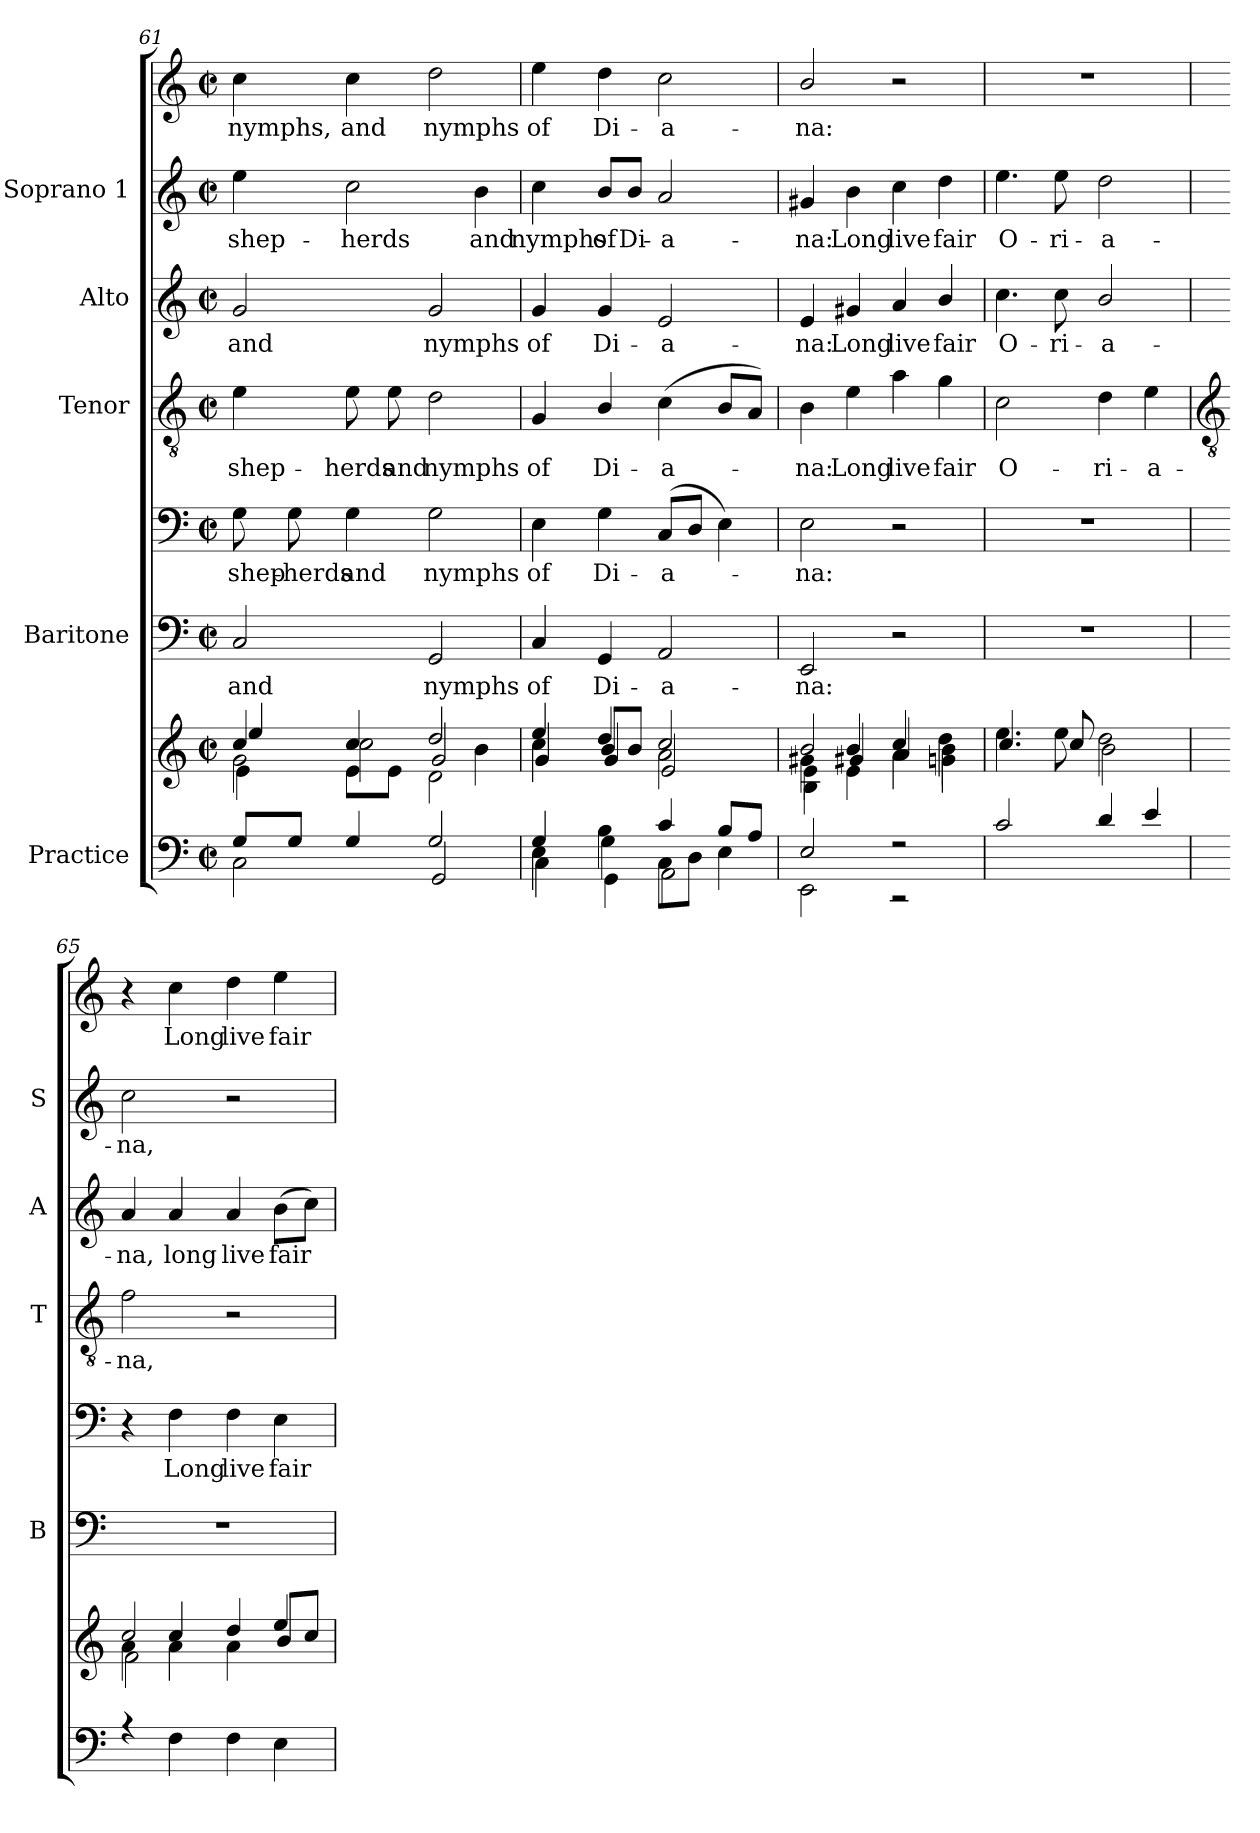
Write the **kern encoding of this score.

**kern	**kern	**kern	**text	**kern	**text	**kern	**text	**kern	**text	**kern	**text	**kern	**text
*part5	*part5	*part4	*part4	*part4	*part4	*part3	*part3	*part2	*part2	*part1	*part1	*part1	*part1
*staff8	*staff7	*staff6	*staff6	*staff5	*staff5	*staff4	*staff4	*staff3	*staff3	*staff2	*staff2	*staff1	*staff1
*I"Practice	*	*I"Baritone	*	*	*	*I"Tenor	*	*I"Alto	*	*I"Soprano 1	*	*	*
*	*	*I'B	*	*	*	*I'T	*	*I'A	*	*I'S	*	*	*
*clefF4	*clefG2	*clefF4	*	*clefF4	*	*clefGv2	*	*clefG2	*	*clefG2	*	*clefG2	*
*k[]	*k[]	*k[]	*	*k[]	*	*k[]	*	*k[]	*	*k[]	*	*k[]	*
*C:	*C:	*C:	*	*C:	*	*C:	*	*C:	*	*C:	*	*C:	*
*M2/2	*M2/2	*M2/2	*	*M2/2	*	*M2/2	*	*M2/2	*	*M2/2	*	*M2/2	*
*met(c|)	*met(c|)	*met(c|)	*	*met(c|)	*	*met(c|)	*	*met(c|)	*	*met(c|)	*	*met(c|)	*
=61	=61	=61	=61	=61	=61	=61	=61	=61	=61	=61	=61	=61	=61
*^	*^	*	*	*	*	*	*	*	*	*	*	*	*
*	*	*	*^	*	*	*	*	*	*	*	*	*	*	*	*
*	*	*	*	*^	*	*	*	*	*	*	*	*	*	*	*	*
!	!	!	!	!	!	!	!LO:LY:b	!	!LO:LY:b	!	!LO:LY:b	!	!LO:LY:b	!	!LO:LY:b	!	!LO:LY:b
8G/L	2C\	4cc/	4ee/	2g\	4e\	2C	and	8G	shep-	4e	shep-	2g	and	4ee	shep-	4cc	nymphs,
!	!	!	!	!	!	!	!	!	!LO:LY:b	!	!	!	!	!	!	!	!
8G/J	.	.	.	.	.	.	.	8G	-herds	.	.	.	.	.	.	.	.
!	!	!	!	!	!	!	!	!	!LO:LY:b	!	!LO:LY:b	!	!	!	!LO:LY:b	!	!LO:LY:b
4G/	.	4cc/	2cc	.	8eL	.	.	4G	and	8e	-herds	.	.	2cc	-herds	4cc	and
!	!	!	!	!	!	!	!	!	!	!	!LO:LY:b	!	!	!	!	!	!
.	.	.	.	.	8eJ	.	.	.	.	8e	and	.	.	.	.	.	.
!	!	!	!	!	!	!	!LO:LY:b	!	!LO:LY:b	!	!LO:LY:b	!	!LO:LY:b	!	!	!	!LO:LY:b
2G/	2GG/	2dd/	.	2g	2d	2GG	nymphs	2G	nymphs	2d	nymphs	2g	nymphs	.	.	2dd	nymphs
!	!	!	!	!	!	!	!	!	!	!	!	!	!	!	!LO:LY:b	!	!
.	.	.	4b	.	.	.	.	.	.	.	.	.	.	4b	and	.	.
*	*	*	*	*v	*v	*	*	*	*	*	*	*	*	*	*	*	*
=62	=62	=62	=62	=62	=62	=62	=62	=62	=62	=62	=62	=62	=62	=62	=62	=62
*	*^	*	*	*	*	*	*	*	*	*	*	*	*	*	*	*
!	!	!	!	!	!	!	!LO:LY:b	!	!LO:LY:b	!	!LO:LY:b	!	!LO:LY:b	!	!LO:LY:b	!	!LO:LY:b
4G	4E	4C\	4ee/	4cc	4g	4C	of	4E	of	4G	of	4g	of	4cc	-nymphs	4ee	of
!	!	!	!	!	!	!	!LO:LY:b	!	!LO:LY:b	!	!LO:LY:b	!	!LO:LY:b	!	!LO:LY:b	!	!LO:LY:b
4B\	4G	4GG\	4dd/	8b\L	4g	4GG	Di-	4G	Di-	4B/	Di-	4g	Di-	8b/L	of	4dd	Di-
!	!	!	!	!	!	!	!	!	!	!	!	!	!	!	!LO:LY:b	!	!
.	.	.	.	8b/J	.	.	.	.	.	.	.	.	.	8b/J	Di-	.	.
!	!	!	!	!	!	!	!LO:LY:b	!	!LO:LY:b	!	!LO:LY:b	!	!LO:LY:b	!	!LO:LY:b	!	!LO:LY:b
4c/	8CL	2AA\	2cc/	2a	2e	2AA	-a-	(<8CL	-a-	(<4c	-a-	2e	-a--	2a	-a-	2cc	-a-
.	8DJ	.	.	.	.	.	.	8DJ	.	.	.	.	.	.	.	.	.
8B/L	4E	.	.	.	.	.	.	4E)	.	8BL	.	.	.	.	.	.	.
8A/J	.	.	.	.	.	.	.	.	.	8AJ)	.	.	.	.	.	.	.
*	*v	*v	*	*	*	*	*	*	*	*	*	*	*	*	*	*	*
=63	=63	=63	=63	=63	=63	=63	=63	=63	=63	=63	=63	=63	=63	=63	=63	=63
*	*	*	*	*^	*	*	*	*	*	*	*	*	*	*	*	*
!	!	!	!	!	!	!	!LO:LY:b	!	!LO:LY:b	!	!LO:LY:b	!	!LO:LY:b	!	!LO:LY:b	!	!LO:LY:b
2E/	2EE	2b/	4g#X\	4e\	4B\	2EE	na:	2E	-na:	4B	na:	4e	-na:	4g#X	na:	2b/	-na:
!	!	!	!	!	!	!	!	!	!	!	!LO:LY:b	!	!LO:LY:b	!	!LO:LY:b	!	!
.	.	.	4b/	4g#X	4e	.	.	.	.	4e	Long	4g#X	Long	4b	Long	.	.
!	!	!	!	!	!	!	!	!	!	!	!LO:LY:b	!	!LO:LY:b	!	!LO:LY:b	!	!
2r	2r	2ryy	4cc/	4a	4a	2r	.	2r	.	4a	live	4a	live	4cc	live	2r	.
!	!	!	!	!	!	!	!	!	!	!	!LO:LY:b	!	!LO:LY:b	!	!LO:LY:b	!	!
.	.	.	4dd	4b\	4g\	.	.	.	.	4g	fair	4b/	fair	4dd	fair	.	.
=64	=64	=64	=64	=64	=64	=64	=64	=64	=64	=64	=64	=64	=64	=64	=64	=64	=64
*	*^	*	*	*	*	*	*	*	*	*	*	*	*	*	*	*	*
!	!	!	!	!	!	!	!	!	!	!	!	!LO:LY:b	!	!LO:LY:b	!	!LO:LY:b	!	!
*	*	*	*	*	*v	*v	*	*	*	*	*	*	*	*	*	*	*	*
2c	1ryy	1ryy	1ryy	4.ee	4.cc	1r	.	1r	.	2c	O-	4.cc	O-	4.ee	O-	1r	.
!	!	!	!	!	!	!	!	!	!	!	!	!	!LO:LY:b	!	!LO:LY:b	!	!
.	.	.	.	8ee	8cc	.	.	.	.	.	.	8cc	-ri-	8ee	-ri-	.	.
!	!	!	!	!	!	!	!	!	!	!	!LO:LY:b	!	!LO:LY:b	!	!LO:LY:b	!	!
4d	.	.	.	2dd	2b\	.	.	.	.	4d	-ri-	2b/	-a-	2dd	-a-	.	.
!	!	!	!	!	!	!	!	!	!	!	!LO:LY:b	!	!	!	!	!	!
4e	.	.	.	.	.	.	.	.	.	4e	-a-	.	.	.	.	.	.
*	*	*	*v	*v	*v	*	*	*	*	*	*	*	*	*	*	*	*
!!LO:LB:g=z
=65	=65	=65	=65	=65	=65	=65	=65	=65	=65	=65	=65	=65	=65	=65	=65
*	*	*	*	*	*	*	*	*clefGv2	*	*	*	*	*	*	*
*	*	*	*^	*	*	*	*	*	*	*	*	*	*	*	*
*	*	*	*	*^	*	*	*	*	*	*	*	*	*	*	*	*
*	*	*	*	*	*^	*	*	*	*	*	*	*	*	*	*	*	*
!	!	!	!	!	!	!	!	!	!	!	!	!LO:LY:b	!	!LO:LY:b	!	!LO:LY:b	!	!
2ryy	4r	1ryy	4ryy	2cc/	4a\	2f	1r	.	4r	.	2f	-na,	4a	-na,	2cc	na,	4r	.
!	!	!	!	!	!	!	!	!	!	!LO:LY:b	!	!	!	!LO:LY:b	!	!	!	!LO:LY:b
.	4F	.	4cc	.	4a\	.	.	.	4F	Long	.	.	4a	long	.	.	4cc	-Long
!	!	!	!	!	!	!	!	!	!	!LO:LY:b	!	!	!	!LO:LY:b	!	!	!	!LO:LY:b
2ryy	4F	.	4dd	2ryy	4a\	2ryy	.	.	4F	live	2r	.	4a	live	2r	.	4dd	live
!	!	!	!	!	!	!	!	!	!	!LO:LY:b	!	!	!	!LO:LY:b	!	!	!	!LO:LY:b
.	4E	.	4ee/	.	8bL	.	.	.	4E	fair	.	.	(>8bL	fair	.	.	4ee	fair
.	.	.	.	.	8ccJ	.	.	.	.	.	.	.	8ccJ)	.	.	.	.	.
*v	*v	*v	*	*	*	*	*	*	*	*	*	*	*	*	*	*	*	*
*	*v	*v	*v	*v	*	*	*	*	*	*	*	*	*	*	*	*
=	=	=	=	=	=	=	=	=	=	=	=	=	=
*-	*-	*-	*-	*-	*-	*-	*-	*-	*-	*-	*-	*-	*-
